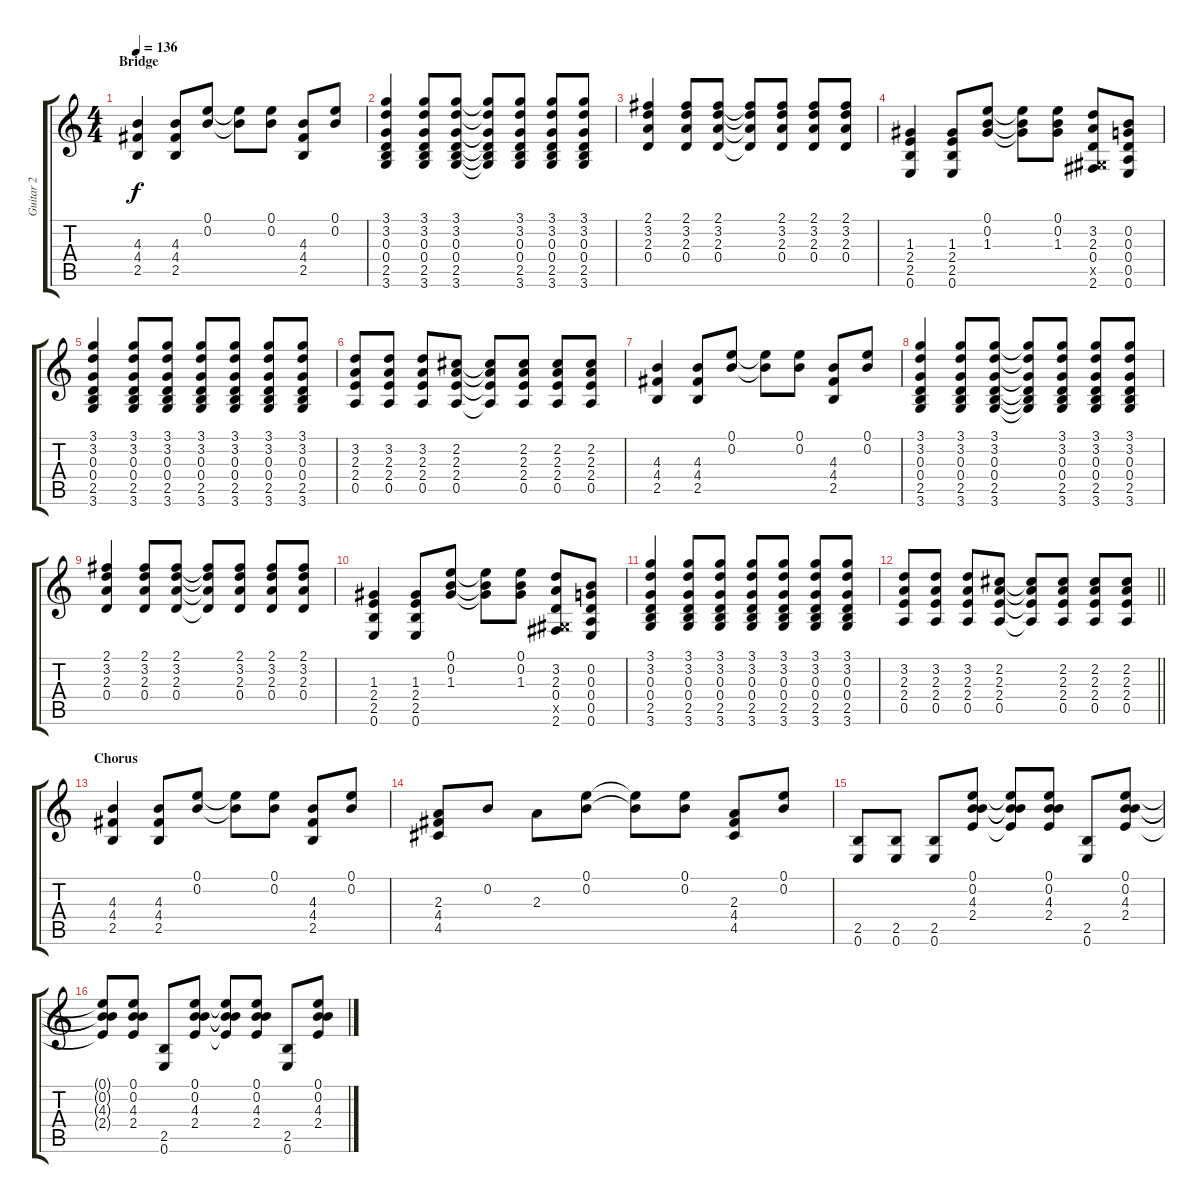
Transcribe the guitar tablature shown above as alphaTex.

\track ("Guitar 2" "Guitar 2") {instrument overdrivenguitar}
\staff {score tabs}
\tuning (E4 B3 G3 D3 A2 E2) {hide}
\ts (4 4)
\section ("" "Bridge")
\tempo 136
\clef g2
\ks c
(4.3 4.4 2.5).4{dy f} (4.3 4.4 2.5).8 (0.1 0.2).8 (0.1{t} 0.2{t}).8 (0.1 0.2).8 (4.3 4.4 2.5).8 (0.1 0.2).8 |
(3.1 3.2 0.3 0.4 2.5 3.6).4 (3.1 3.2 0.3 0.4 2.5 3.6).8 (3.1 3.2 0.3 0.4 2.5 3.6).8 (3.1{t} 3.2{t} 0.3{t} 0.4{t} 2.5{t} 3.6{t}).8 (3.1 3.2 0.3 0.4 2.5 3.6).8 (3.1 3.2 0.3 0.4 2.5 3.6).8 (3.1 3.2 0.3 0.4 2.5 3.6).8 |
(2.1 3.2 2.3 0.4).4 (2.1 3.2 2.3 0.4).8 (2.1 3.2 2.3 0.4).8 (2.1{t} 3.2{t} 2.3{t} 0.4{t}).8 (2.1 3.2 2.3 0.4).8 (2.1 3.2 2.3 0.4).8 (2.1 3.2 2.3 0.4).8 |
(1.3 2.4 2.5 0.6).4 (1.3 2.4 2.5 0.6).8 (0.1 0.2 1.3).8 (0.1{t} 0.2{t} 1.3{t}).8 (0.1 0.2 1.3).8 (3.2 2.3 0.4 -1.5{x} 2.6).8 (0.2 0.3 0.4 0.5 0.6).8 |
(3.1 3.2 0.3 0.4 2.5 3.6).4 (3.1 3.2 0.3 0.4 2.5 3.6).8 (3.1 3.2 0.3 0.4 2.5 3.6).8 (3.1 3.2 0.3 0.4 2.5 3.6).8 (3.1 3.2 0.3 0.4 2.5 3.6).8 (3.1 3.2 0.3 0.4 2.5 3.6).8 (3.1 3.2 0.3 0.4 2.5 3.6).8 |
(3.2 2.3 2.4 0.5).8 (3.2 2.3 2.4 0.5).8 (3.2 2.3 2.4 0.5).8 (2.2 2.3 2.4 0.5).8 (2.2{t} 2.3{t} 2.4{t} 0.5{t}).8 (2.2 2.3 2.4 0.5).8 (2.2 2.3 2.4 0.5).8 (2.2 2.3 2.4 0.5).8 |
(4.3 4.4 2.5).4 (4.3 4.4 2.5).8 (0.1 0.2).8 (0.1{t} 0.2{t}).8 (0.1 0.2).8 (4.3 4.4 2.5).8 (0.1 0.2).8 |
(3.1 3.2 0.3 0.4 2.5 3.6).4 (3.1 3.2 0.3 0.4 2.5 3.6).8 (3.1 3.2 0.3 0.4 2.5 3.6).8 (3.1{t} 3.2{t} 0.3{t} 0.4{t} 2.5{t} 3.6{t}).8 (3.1 3.2 0.3 0.4 2.5 3.6).8 (3.1 3.2 0.3 0.4 2.5 3.6).8 (3.1 3.2 0.3 0.4 2.5 3.6).8 |
(2.1 3.2 2.3 0.4).4 (2.1 3.2 2.3 0.4).8 (2.1 3.2 2.3 0.4).8 (2.1{t} 3.2{t} 2.3{t} 0.4{t}).8 (2.1 3.2 2.3 0.4).8 (2.1 3.2 2.3 0.4).8 (2.1 3.2 2.3 0.4).8 |
(1.3 2.4 2.5 0.6).4 (1.3 2.4 2.5 0.6).8 (0.1 0.2 1.3).8 (0.1{t} 0.2{t} 1.3{t}).8 (0.1 0.2 1.3).8 (3.2 2.3 0.4 -1.5{x} 2.6).8 (0.2 0.3 0.4 0.5 0.6).8 |
(3.1 3.2 0.3 0.4 2.5 3.6).4 (3.1 3.2 0.3 0.4 2.5 3.6).8 (3.1 3.2 0.3 0.4 2.5 3.6).8 (3.1 3.2 0.3 0.4 2.5 3.6).8 (3.1 3.2 0.3 0.4 2.5 3.6).8 (3.1 3.2 0.3 0.4 2.5 3.6).8 (3.1 3.2 0.3 0.4 2.5 3.6).8 |
\barLineRight lightlight
(3.2 2.3 2.4 0.5).8 (3.2 2.3 2.4 0.5).8 (3.2 2.3 2.4 0.5).8 (2.2 2.3 2.4 0.5).8 (2.2{t} 2.3{t} 2.4{t} 0.5{t}).8 (2.2 2.3 2.4 0.5).8 (2.2 2.3 2.4 0.5).8 (2.2 2.3 2.4 0.5).8 |
\section ("" "Chorus")
(4.3 4.4 2.5).4 (4.3 4.4 2.5).8 (0.1 0.2).8 (0.1{t} 0.2{t}).8 (0.1 0.2).8 (4.3 4.4 2.5).8 (0.1 0.2).8 |
(2.3 4.4 4.5).8 0.2.8 2.3.8 (0.1 0.2).8 (0.1{t} 0.2{t}).8 (0.1 0.2).8 (2.3 4.4 4.5).8 (0.1 0.2).8 |
(2.5 0.6).8 (2.5 0.6).8 (2.5 0.6).8 (0.1 0.2 4.3 2.4).8 (0.1{t} 0.2{t} 4.3{t} 2.4{t}).8 (0.1 0.2 4.3 2.4).8 (2.5 0.6).8 (0.1 0.2 4.3 2.4).8 |
(0.1{t} 0.2{t} 4.3{t} 2.4{t}).8 (0.1 0.2 4.3 2.4).8 (2.5 0.6).8 (0.1 0.2 4.3 2.4).8 (0.1{t} 0.2{t} 4.3{t} 2.4{t}).8 (0.1 0.2 4.3 2.4).8 (2.5 0.6).8 (0.1 0.2 4.3 2.4).8
